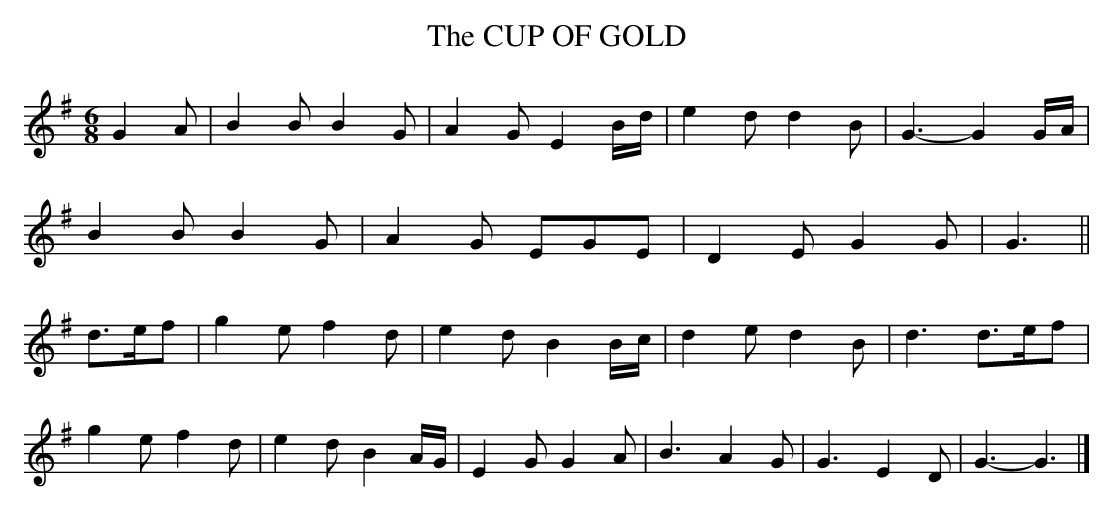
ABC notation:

X:1
T:CUP OF GOLD, The
Y:"moderate"
M:6/8
L:1/8
K:G
G2A|B2B B2G|A2G E2B/d/|e2d d2B|G3-G2G/A/|
B2B B2G|A2G EGE|D2E G2G|G3||
d>ef|g2e f2d|e2d B2B/c/|d2e d2B|d3 d>ef|
g2e f2d|e2d B2A/G/|E2G G2A|B3A2G|G3 E2D|G3-G3|]
